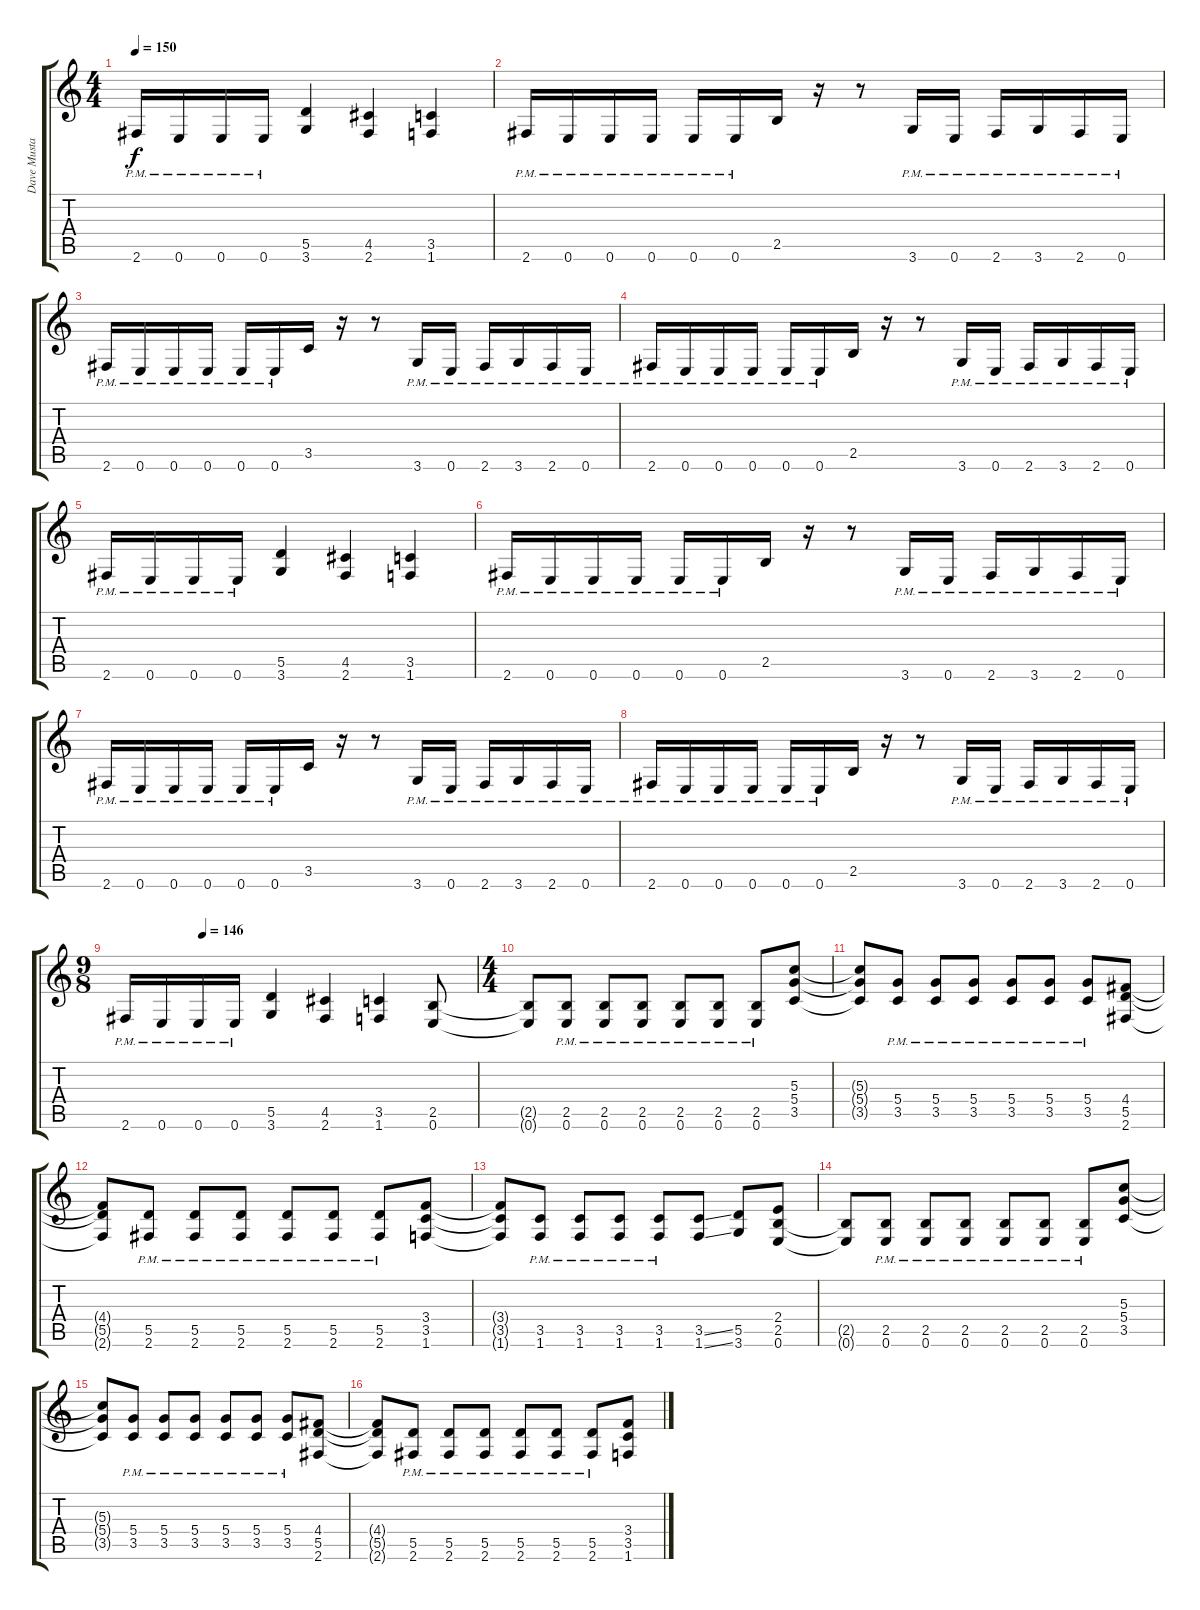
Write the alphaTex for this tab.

\track ("Dave Mustaine Rythm Gtr." "Dave Musta") {instrument distortionguitar}
\staff {score tabs}
\tuning (E4 B3 G3 D3 A2 E2) {hide}
\ts (4 4)
\tempo 150
\clef g2
\ks c
2.6{pm}.16{dy f} 0.6{pm}.16 0.6{pm}.16 0.6{pm}.16 (5.5 3.6).4 (4.5 2.6).4 (3.5 1.6).4 |
2.6{pm}.16 0.6{pm}.16 0.6{pm}.16 0.6{pm}.16 0.6{pm}.16 0.6{pm}.16 2.5.16 r.16 r.8 3.6{pm}.16 0.6{pm}.16 2.6{pm}.16 3.6{pm}.16 2.6{pm}.16 0.6{pm}.16 |
2.6{pm}.16 0.6{pm}.16 0.6{pm}.16 0.6{pm}.16 0.6{pm}.16 0.6{pm}.16 3.5.16 r.16 r.8 3.6{pm}.16 0.6{pm}.16 2.6{pm}.16 3.6{pm}.16 2.6{pm}.16 0.6{pm}.16 |
2.6{pm}.16 0.6{pm}.16 0.6{pm}.16 0.6{pm}.16 0.6{pm}.16 0.6{pm}.16 2.5.16 r.16 r.8 3.6{pm}.16 0.6{pm}.16 2.6{pm}.16 3.6{pm}.16 2.6{pm}.16 0.6{pm}.16 |
2.6{pm}.16 0.6{pm}.16 0.6{pm}.16 0.6{pm}.16 (5.5 3.6).4 (4.5 2.6).4 (3.5 1.6).4 |
2.6{pm}.16 0.6{pm}.16 0.6{pm}.16 0.6{pm}.16 0.6{pm}.16 0.6{pm}.16 2.5.16 r.16 r.8 3.6{pm}.16 0.6{pm}.16 2.6{pm}.16 3.6{pm}.16 2.6{pm}.16 0.6{pm}.16 |
2.6{pm}.16 0.6{pm}.16 0.6{pm}.16 0.6{pm}.16 0.6{pm}.16 0.6{pm}.16 3.5.16 r.16 r.8 3.6{pm}.16 0.6{pm}.16 2.6{pm}.16 3.6{pm}.16 2.6{pm}.16 0.6{pm}.16 |
2.6{pm}.16 0.6{pm}.16 0.6{pm}.16 0.6{pm}.16 0.6{pm}.16 0.6{pm}.16 2.5.16 r.16 r.8 3.6{pm}.16 0.6{pm}.16 2.6{pm}.16 3.6{pm}.16 2.6{pm}.16 0.6{pm}.16 |
\ts (9 8)
\tempo (146 0.2222222222222222)
2.6{pm}.16 0.6{pm}.16 0.6{pm}.16 0.6{pm}.16 (5.5 3.6).4 (4.5 2.6).4 (3.5 1.6).4 (2.5 0.6).8 |
\ts (4 4)
(2.5{t} 0.6{t}).8 (2.5{pm} 0.6{pm}).8 (2.5{pm} 0.6{pm}).8 (2.5{pm} 0.6{pm}).8 (2.5{pm} 0.6{pm}).8 (2.5{pm} 0.6{pm}).8 (2.5{pm} 0.6{pm}).8 (5.3 5.4 3.5).8 |
(5.3{t} 5.4{t} 3.5{t}).8 (5.4{pm} 3.5{pm}).8 (5.4{pm} 3.5{pm}).8 (5.4{pm} 3.5{pm}).8 (5.4{pm} 3.5{pm}).8 (5.4{pm} 3.5{pm}).8 (5.4{pm} 3.5{pm}).8 (4.4 5.5 2.6).8 |
(4.4{t} 5.5{t} 2.6{t}).8 (5.5{pm} 2.6{pm}).8 (5.5{pm} 2.6{pm}).8 (5.5{pm} 2.6{pm}).8 (5.5{pm} 2.6{pm}).8 (5.5{pm} 2.6{pm}).8 (5.5{pm} 2.6{pm}).8 (3.4 3.5 1.6).8 |
(3.4{t} 3.5{t} 1.6{t}).8 (3.5{pm} 1.6{pm}).8 (3.5{pm} 1.6{pm}).8 (3.5{pm} 1.6{pm}).8 (3.5{pm} 1.6{pm}).8 (3.5{ss} 1.6{ss}).8 (5.5 3.6).8 (2.4 2.5 0.6).8 |
(2.5{t} 0.6{t}).8 (2.5{pm} 0.6{pm}).8 (2.5{pm} 0.6{pm}).8 (2.5{pm} 0.6{pm}).8 (2.5{pm} 0.6{pm}).8 (2.5{pm} 0.6{pm}).8 (2.5{pm} 0.6{pm}).8 (5.3 5.4 3.5).8 |
(5.3{t} 5.4{t} 3.5{t}).8 (5.4{pm} 3.5{pm}).8 (5.4{pm} 3.5{pm}).8 (5.4{pm} 3.5{pm}).8 (5.4{pm} 3.5{pm}).8 (5.4{pm} 3.5{pm}).8 (5.4{pm} 3.5{pm}).8 (4.4 5.5 2.6).8 |
(4.4{t} 5.5{t} 2.6{t}).8 (5.5{pm} 2.6{pm}).8 (5.5{pm} 2.6{pm}).8 (5.5{pm} 2.6{pm}).8 (5.5{pm} 2.6{pm}).8 (5.5{pm} 2.6{pm}).8 (5.5{pm} 2.6{pm}).8 (3.4 3.5 1.6).8
